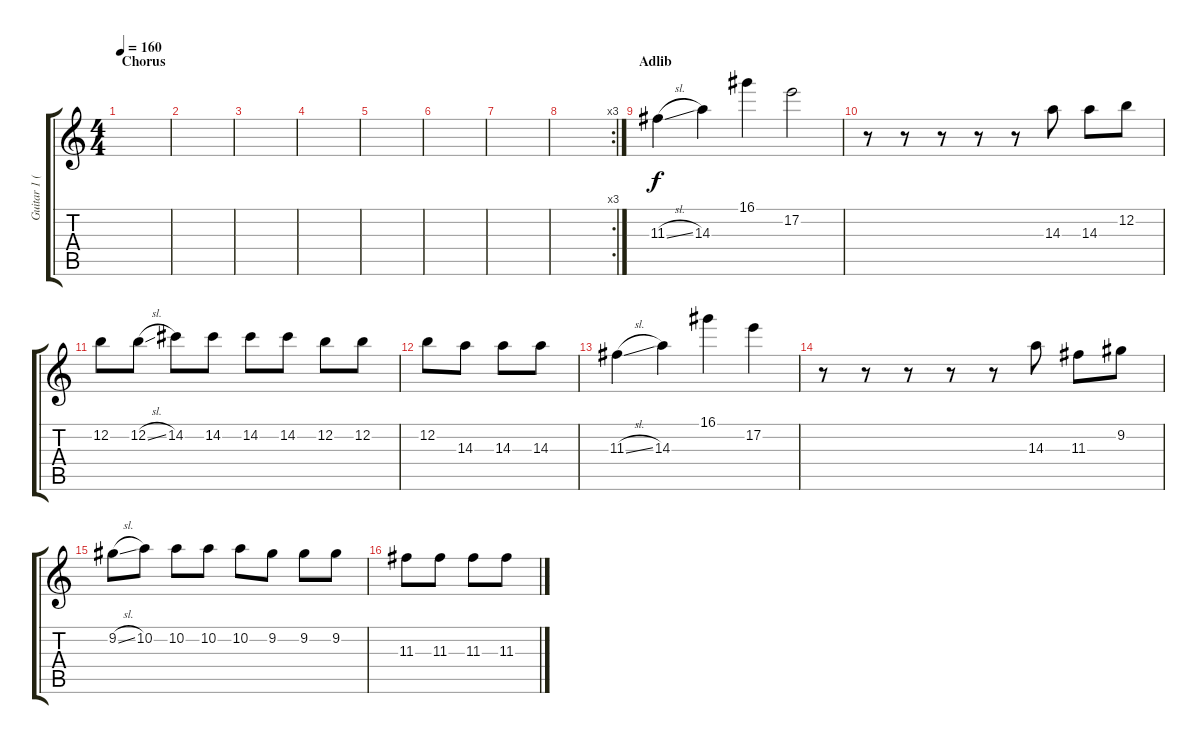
\track ("Guitar 1 (distorted)" "Guitar 1 (") {instrument distortionguitar}
\staff {score tabs}
\tuning (E4 B3 G3 D3 A2 E2) {hide}
\ts (4 4)
\section ("" "Chorus")
\tempo 160
\clef g2
\ks c
|
|
|
|
|
|
|
\rc 3
|
\section ("" "Adlib")
11.3{sl}.4 14.3.4 16.1.4 17.2.2 |
r.8 r.8 r.8 r.8 r.8 14.3.8 14.3.8 12.2.8 |
12.2.8 12.2{sl}.8 14.2.8 14.2.8 14.2.8 14.2.8 12.2.8 12.2.8 |
12.2.8 14.3.8 14.3.8 14.3.8 |
11.3{sl}.4 14.3.4 16.1.4 17.2.4 |
r.8 r.8 r.8 r.8 r.8 14.3.8 11.3.8 9.2.8 |
9.2{sl}.8 10.2.8 10.2.8 10.2.8 10.2.8 9.2.8 9.2.8 9.2.8 |
11.3.8 11.3.8 11.3.8 11.3.8
